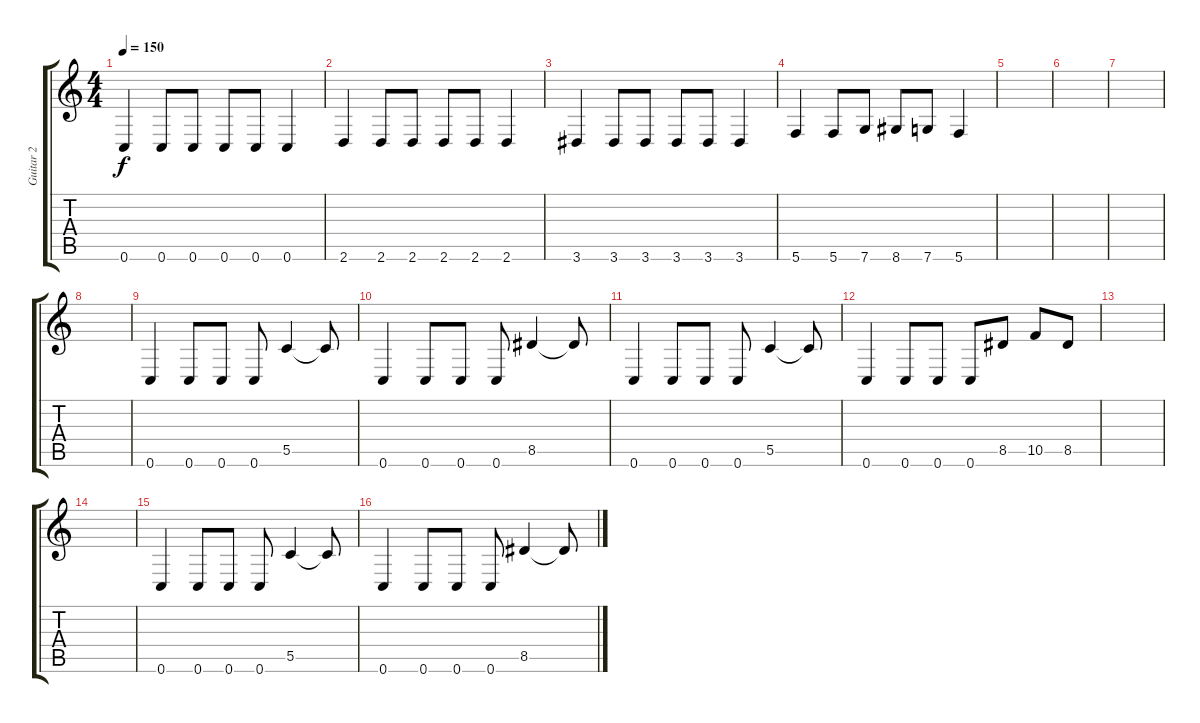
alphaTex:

\track ("Guitar 2" "Guitar 2") {instrument distortionguitar}
\staff {score tabs}
\tuning (D4 A3 F3 C3 G2 C2) {hide}
\ts (4 4)
\tempo 150
\clef g2
\ks c
0.6.4{dy f} 0.6.8 0.6.8 0.6.8 0.6.8 0.6.4 |
2.6.4 2.6.8 2.6.8 2.6.8 2.6.8 2.6.4 |
3.6.4 3.6.8 3.6.8 3.6.8 3.6.8 3.6.4 |
5.6.4 5.6.8 7.6.8 8.6.8 7.6.8 5.6.4 |
|
|
|
|
0.6.4 0.6.8 0.6.8 0.6.8 5.5.4 5.5{t}.8 |
0.6.4 0.6.8 0.6.8 0.6.8 8.5.4 8.5{t}.8 |
0.6.4 0.6.8 0.6.8 0.6.8 5.5.4 5.5{t}.8 |
0.6.4 0.6.8 0.6.8 0.6.8 8.5.8 10.5.8 8.5.8 |
|
|
0.6.4 0.6.8 0.6.8 0.6.8 5.5.4 5.5{t}.8 |
0.6.4 0.6.8 0.6.8 0.6.8 8.5.4 8.5{t}.8
